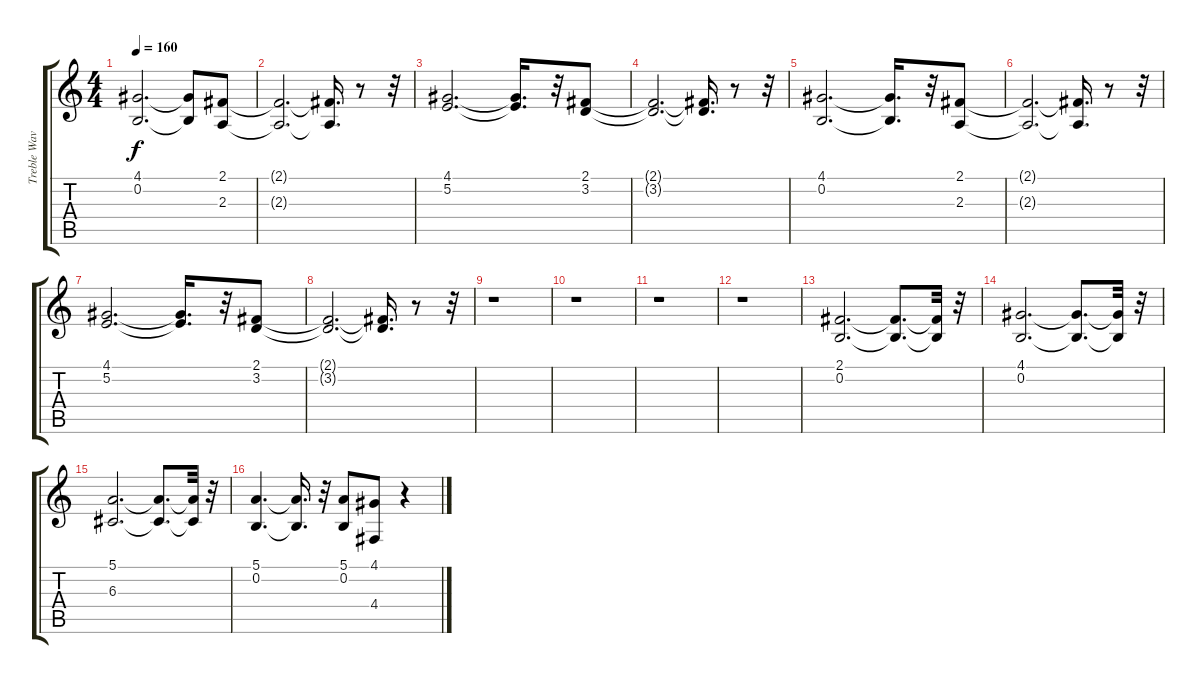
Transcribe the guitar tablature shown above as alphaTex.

\track ("Treble Waveform" "Treble Wav") {instrument lead1square}
\staff {score tabs}
\tuning (E4 B3 G3 D3 A2 E2) {hide}
\ts (4 4)
\tempo 160
\clef g2
\ks c
(4.1 0.2).2{d dy f} (4.1{t} 0.2{t}).8 (2.1 2.3).8 |
(2.1{t} 2.3{t}).2{d} (2.1{t} 2.3{t}).16{d} r.8 r.32 |
(4.1 5.2).2{d} (4.1{t} 5.2{t}).16{d} r.32 (2.1 3.2).8 |
(2.1{t} 3.2{t}).2{d} (2.1{t} 3.2{t}).16{d} r.8 r.32 |
(4.1 0.2).2{d} (4.1{t} 0.2{t}).16{d} r.32 (2.1 2.3).8 |
(2.1{t} 2.3{t}).2{d} (2.1{t} 2.3{t}).16{d} r.8 r.32 |
(4.1 5.2).2{d} (4.1{t} 5.2{t}).16{d} r.32 (2.1 3.2).8 |
(2.1{t} 3.2{t}).2{d} (2.1{t} 3.2{t}).16{d} r.8 r.32 |
r.1 |
r.1 |
r.1 |
r.1 |
(2.1 0.2).2{d} (2.1{t} 0.2{t}).8{d} (2.1{t} 0.2{t}).32 r.32 |
(4.1 0.2).2{d} (4.1{t} 0.2{t}).8{d} (4.1{t} 0.2{t}).32 r.32 |
(5.1 6.3).2{d} (5.1{t} 6.3{t}).8{d} (5.1{t} 6.3{t}).32 r.32 |
(5.1 0.2).4{d} (5.1{t} 0.2{t}).16{d} r.32 (5.1 0.2).8 (4.1 4.4).8 r.4
